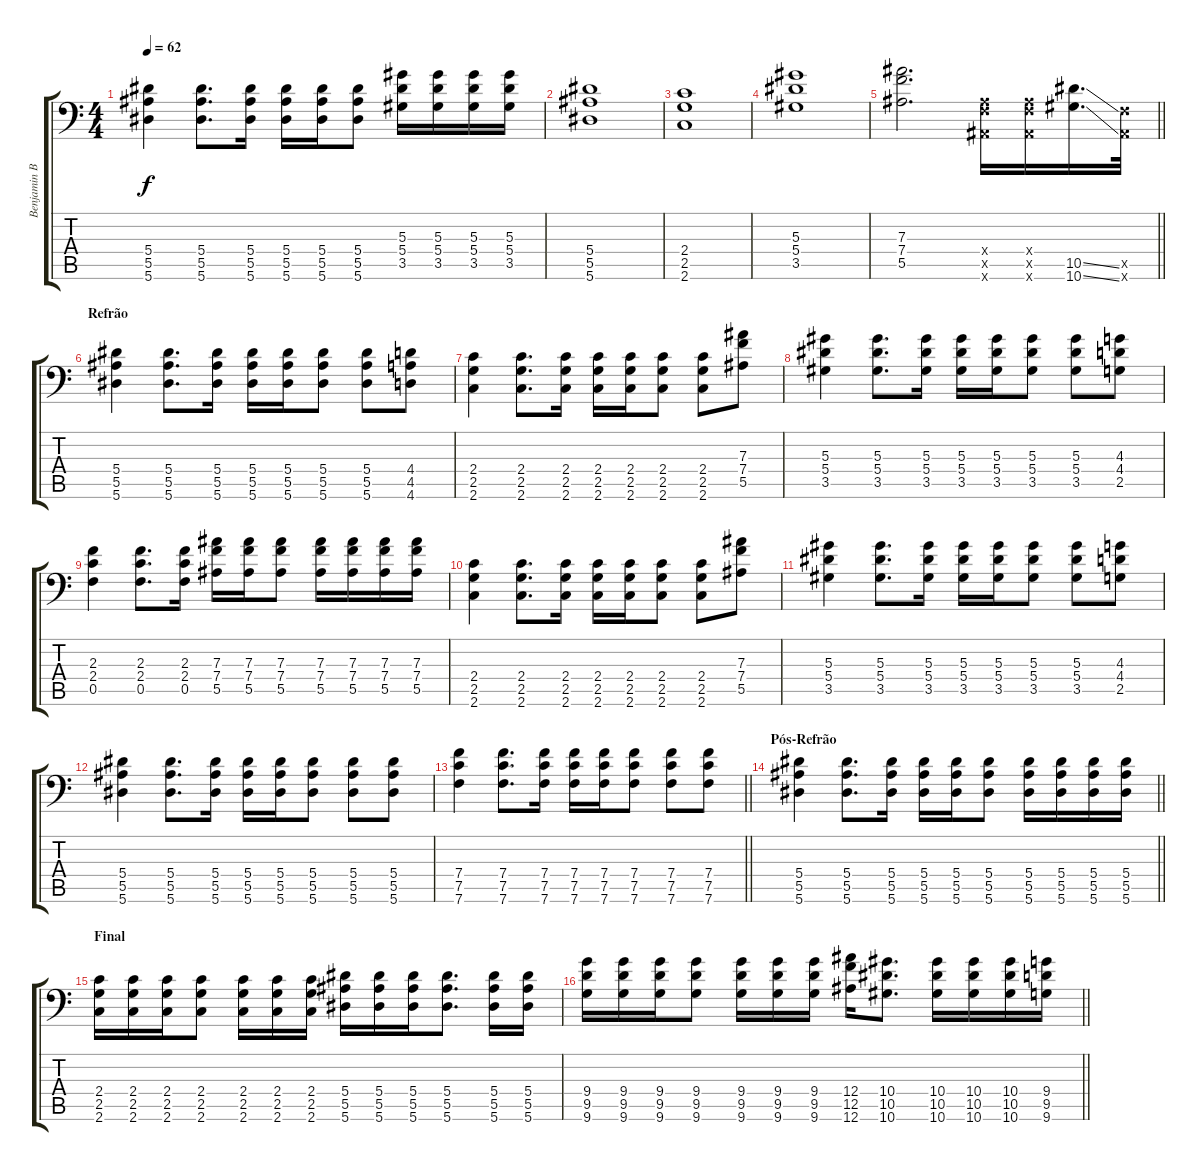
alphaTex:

\track ("Benjamin Burnley" "Benjamin B") {instrument distortionguitar}
\staff {score tabs}
\tuning (C4 G3 Eb3 Bb2 F2 Bb1) {hide}
\ts (4 4)
\tempo 62
\clef f4
\ks c
(5.4 5.5 5.6).4{dy f} (5.4 5.5 5.6).8{d} (5.4 5.5 5.6).16 (5.4 5.5 5.6).16 (5.4 5.5 5.6).16 (5.4 5.5 5.6).8 (5.3 5.4 3.5).16 (5.3 5.4 3.5).16 (5.3 5.4 3.5).16 (5.3 5.4 3.5).16 |
(5.4 5.5 5.6).1 |
(2.4 2.5 2.6).1 |
(5.3 5.4 3.5).1 |
\barLineRight lightlight
(7.3 7.4 5.5).2{d} (0.4{x} 0.5{x} 0.6{x}).16 (0.4{x} 0.5{x} 0.6{x}).16 (10.5{ss} 10.6{ss}).16{d} (0.5{x} 0.6{x}).32 |
\section ("" "Refrão")
(5.4 5.5 5.6).4 (5.4 5.5 5.6).8{d} (5.4 5.5 5.6).16 (5.4 5.5 5.6).16 (5.4 5.5 5.6).16 (5.4 5.5 5.6).8 (5.4 5.5 5.6).8 (4.4 4.5 4.6).8 |
(2.4 2.5 2.6).4 (2.4 2.5 2.6).8{d} (2.4 2.5 2.6).16 (2.4 2.5 2.6).16 (2.4 2.5 2.6).16 (2.4 2.5 2.6).8 (2.4 2.5 2.6).8 (7.3 7.4 5.5).8 |
(5.3 5.4 3.5).4 (5.3 5.4 3.5).8{d} (5.3 5.4 3.5).16 (5.3 5.4 3.5).16 (5.3 5.4 3.5).16 (5.3 5.4 3.5).8 (5.3 5.4 3.5).8 (4.3 4.4 2.5).8 |
(2.3 2.4 0.5).4 (2.3 2.4 0.5).8{d} (2.3 2.4 0.5).16 (7.3 7.4 5.5).16 (7.3 7.4 5.5).16 (7.3 7.4 5.5).8 (7.3 7.4 5.5).16 (7.3 7.4 5.5).16 (7.3 7.4 5.5).16 (7.3 7.4 5.5).16 |
(2.4 2.5 2.6).4 (2.4 2.5 2.6).8{d} (2.4 2.5 2.6).16 (2.4 2.5 2.6).16 (2.4 2.5 2.6).16 (2.4 2.5 2.6).8 (2.4 2.5 2.6).8 (7.3 7.4 5.5).8 |
(5.3 5.4 3.5).4 (5.3 5.4 3.5).8{d} (5.3 5.4 3.5).16 (5.3 5.4 3.5).16 (5.3 5.4 3.5).16 (5.3 5.4 3.5).8 (5.3 5.4 3.5).8 (4.3 4.4 2.5).8 |
(5.4 5.5 5.6).4 (5.4 5.5 5.6).8{d} (5.4 5.5 5.6).16 (5.4 5.5 5.6).16 (5.4 5.5 5.6).16 (5.4 5.5 5.6).8 (5.4 5.5 5.6).8 (5.4 5.5 5.6).8 |
\barLineRight lightlight
(7.4 7.5 7.6).4 (7.4 7.5 7.6).8{d} (7.4 7.5 7.6).16 (7.4 7.5 7.6).16 (7.4 7.5 7.6).16 (7.4 7.5 7.6).8 (7.4 7.5 7.6).8 (7.4 7.5 7.6).8 |
\section ("" "Pós-Refrão")
\barLineRight lightlight
(5.4 5.5 5.6).4 (5.4 5.5 5.6).8{d} (5.4 5.5 5.6).16 (5.4 5.5 5.6).16 (5.4 5.5 5.6).16 (5.4 5.5 5.6).8 (5.4 5.5 5.6).16 (5.4 5.5 5.6).16 (5.4 5.5 5.6).16 (5.4 5.5 5.6).16 |
\section ("" "Final")
(2.4 2.5 2.6).16 (2.4 2.5 2.6).16 (2.4 2.5 2.6).16 (2.4 2.5 2.6).8 (2.4 2.5 2.6).16 (2.4 2.5 2.6).16 (2.4 2.5 2.6).16 (5.4 5.5 5.6).16 (5.4 5.5 5.6).16 (5.4 5.5 5.6).16 (5.4 5.5 5.6).8{d} (5.4 5.5 5.6).16 (5.4 5.5 5.6).16 |
\barLineRight lightlight
(9.4 9.5 9.6).16 (9.4 9.5 9.6).16 (9.4 9.5 9.6).16 (9.4 9.5 9.6).8 (9.4 9.5 9.6).16 (9.4 9.5 9.6).16 (9.4 9.5 9.6).16 (12.4 12.5 12.6).16 (10.4 10.5 10.6).8{d} (10.4 10.5 10.6).16 (10.4 10.5 10.6).16 (10.4 10.5 10.6).16 (9.4 9.5 9.6).16
